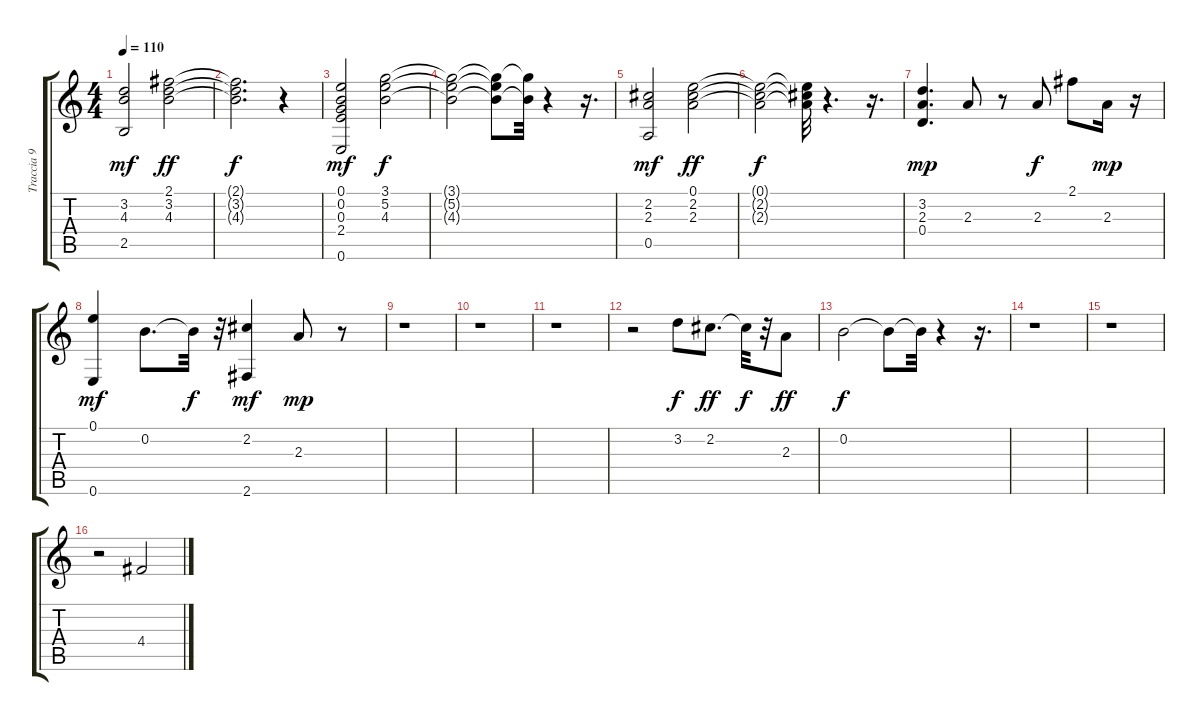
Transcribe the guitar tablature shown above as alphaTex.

\track ("Traccia 9" "Traccia 9") {instrument electricguitarclean}
\staff {score tabs}
\tuning (E4 B3 G3 D3 A2 E2) {hide}
\ts (4 4)
\tempo 110
\clef g2
\ks c
(3.2 4.3 2.5).2{dy mf} (2.1 3.2 4.3).2{dy ff} |
(2.1{t} 3.2{t} 4.3{t}).2{d dy f} r.4 |
(0.1 0.2 0.3 2.4 0.6).2{dy mf} (3.1 5.2 4.3).2{dy f} |
(3.1{t} 5.2{t} 4.3{t}).2 (3.1{t} 5.2{t} 4.3{t}).8 (3.1{t} 4.3{t}).32 r.4 r.16{d} |
(2.2 2.3 0.5).2{dy mf} (0.1 2.2 2.3).2{dy ff} |
(0.1{t} 2.2{t} 2.3{t}).2{dy f} (0.1{t} 2.2{t} 2.3{t}).32 r.4{d} r.16{d} |
(3.2 2.3 0.4).4{d dy mp} 2.3.8 r.8 2.3.8{dy f} 2.1.8 2.3.16{dy mp} r.16 |
(0.1 0.6).4{dy mf} 0.2.8{d} 0.2{t}.32{dy f} r.32 (2.2 2.6).4{dy mf} 2.3.8{dy mp} r.8 |
r.1 |
r.1 |
r.1 |
r.2 3.2.8{dy f} 2.2.8{d dy ff} 2.2{t}.32{dy f} r.32 2.3.8{dy ff} |
0.2.2{dy f} 0.2{t}.8 0.2{t}.32 r.4 r.16{d} |
r.1 |
r.1 |
r.2 4.4.2
